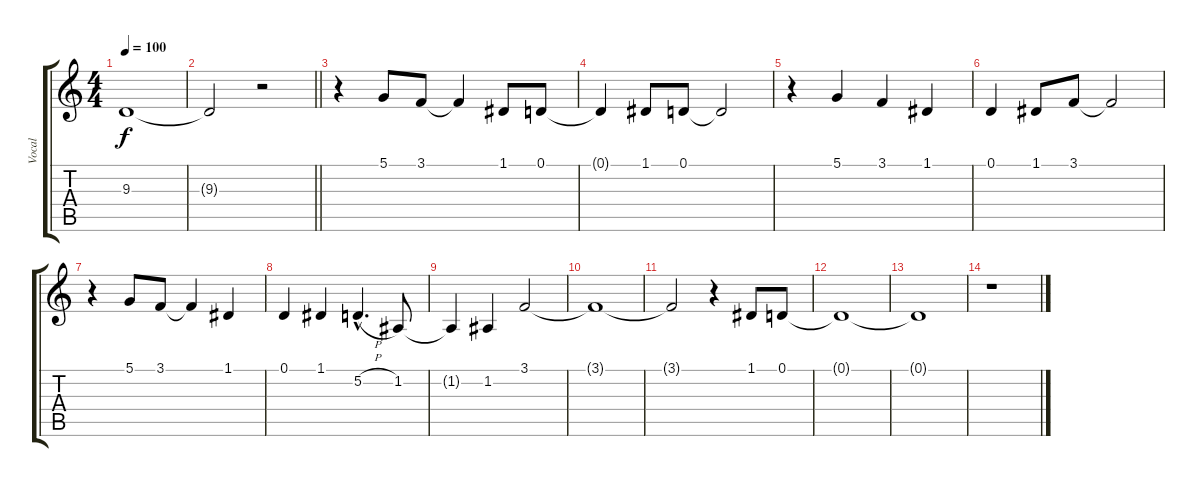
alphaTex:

\track ("Vocal" "Vocal") {instrument lead2sawtooth}
\staff {score tabs}
\tuning (D4 A3 F3 C3 G2 D2) {hide}
\ts (4 4)
\tempo 100
\clef g2
\ks c
9.3.1{dy f} |
\barLineRight lightlight
9.3{t}.2 r.2 |
r.4 5.1.8 3.1.8 3.1{t}.4 1.1.8 0.1.8 |
0.1{t}.4 1.1.8 0.1.8 0.1{t}.2 |
r.4 5.1.4 3.1.4 1.1.4 |
0.1.4 1.1.8 3.1.8 3.1{t}.2 |
r.4 5.1.8 3.1.8 3.1{t}.4 1.1.4 |
0.1.4 1.1.4 5.2{h hac}.4{d} 1.2.8 |
1.2{t}.4 1.2.4 3.1.2 |
3.1{t}.1 |
3.1{t}.2 r.4 1.1.8 0.1.8 |
0.1{t}.1 |
0.1{t}.1 |
r.1
